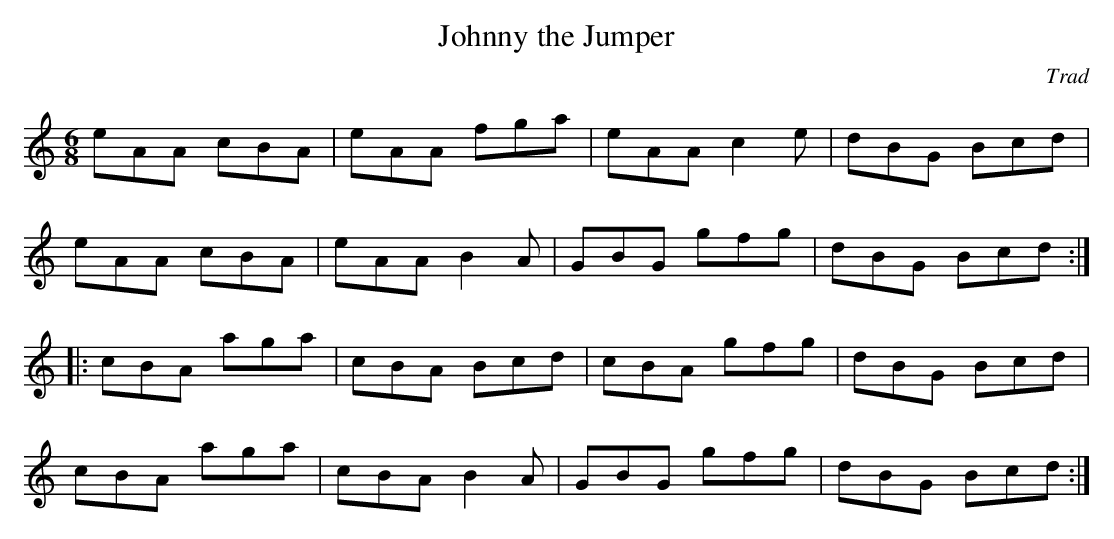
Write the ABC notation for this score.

X:1
T:Johnny the Jumper
C:Trad
M:6/8
L:1/8
K:Am
eAA cBA|eAA fga|eAA c2e|dBG Bcd|!
eAA cBA|eAA B2A|GBG gfg|dBG Bcd:|!
|:cBA aga|cBA Bcd|cBA gfg|dBG Bcd|!
cBA aga|cBA B2A|GBG gfg|dBG Bcd:|!
